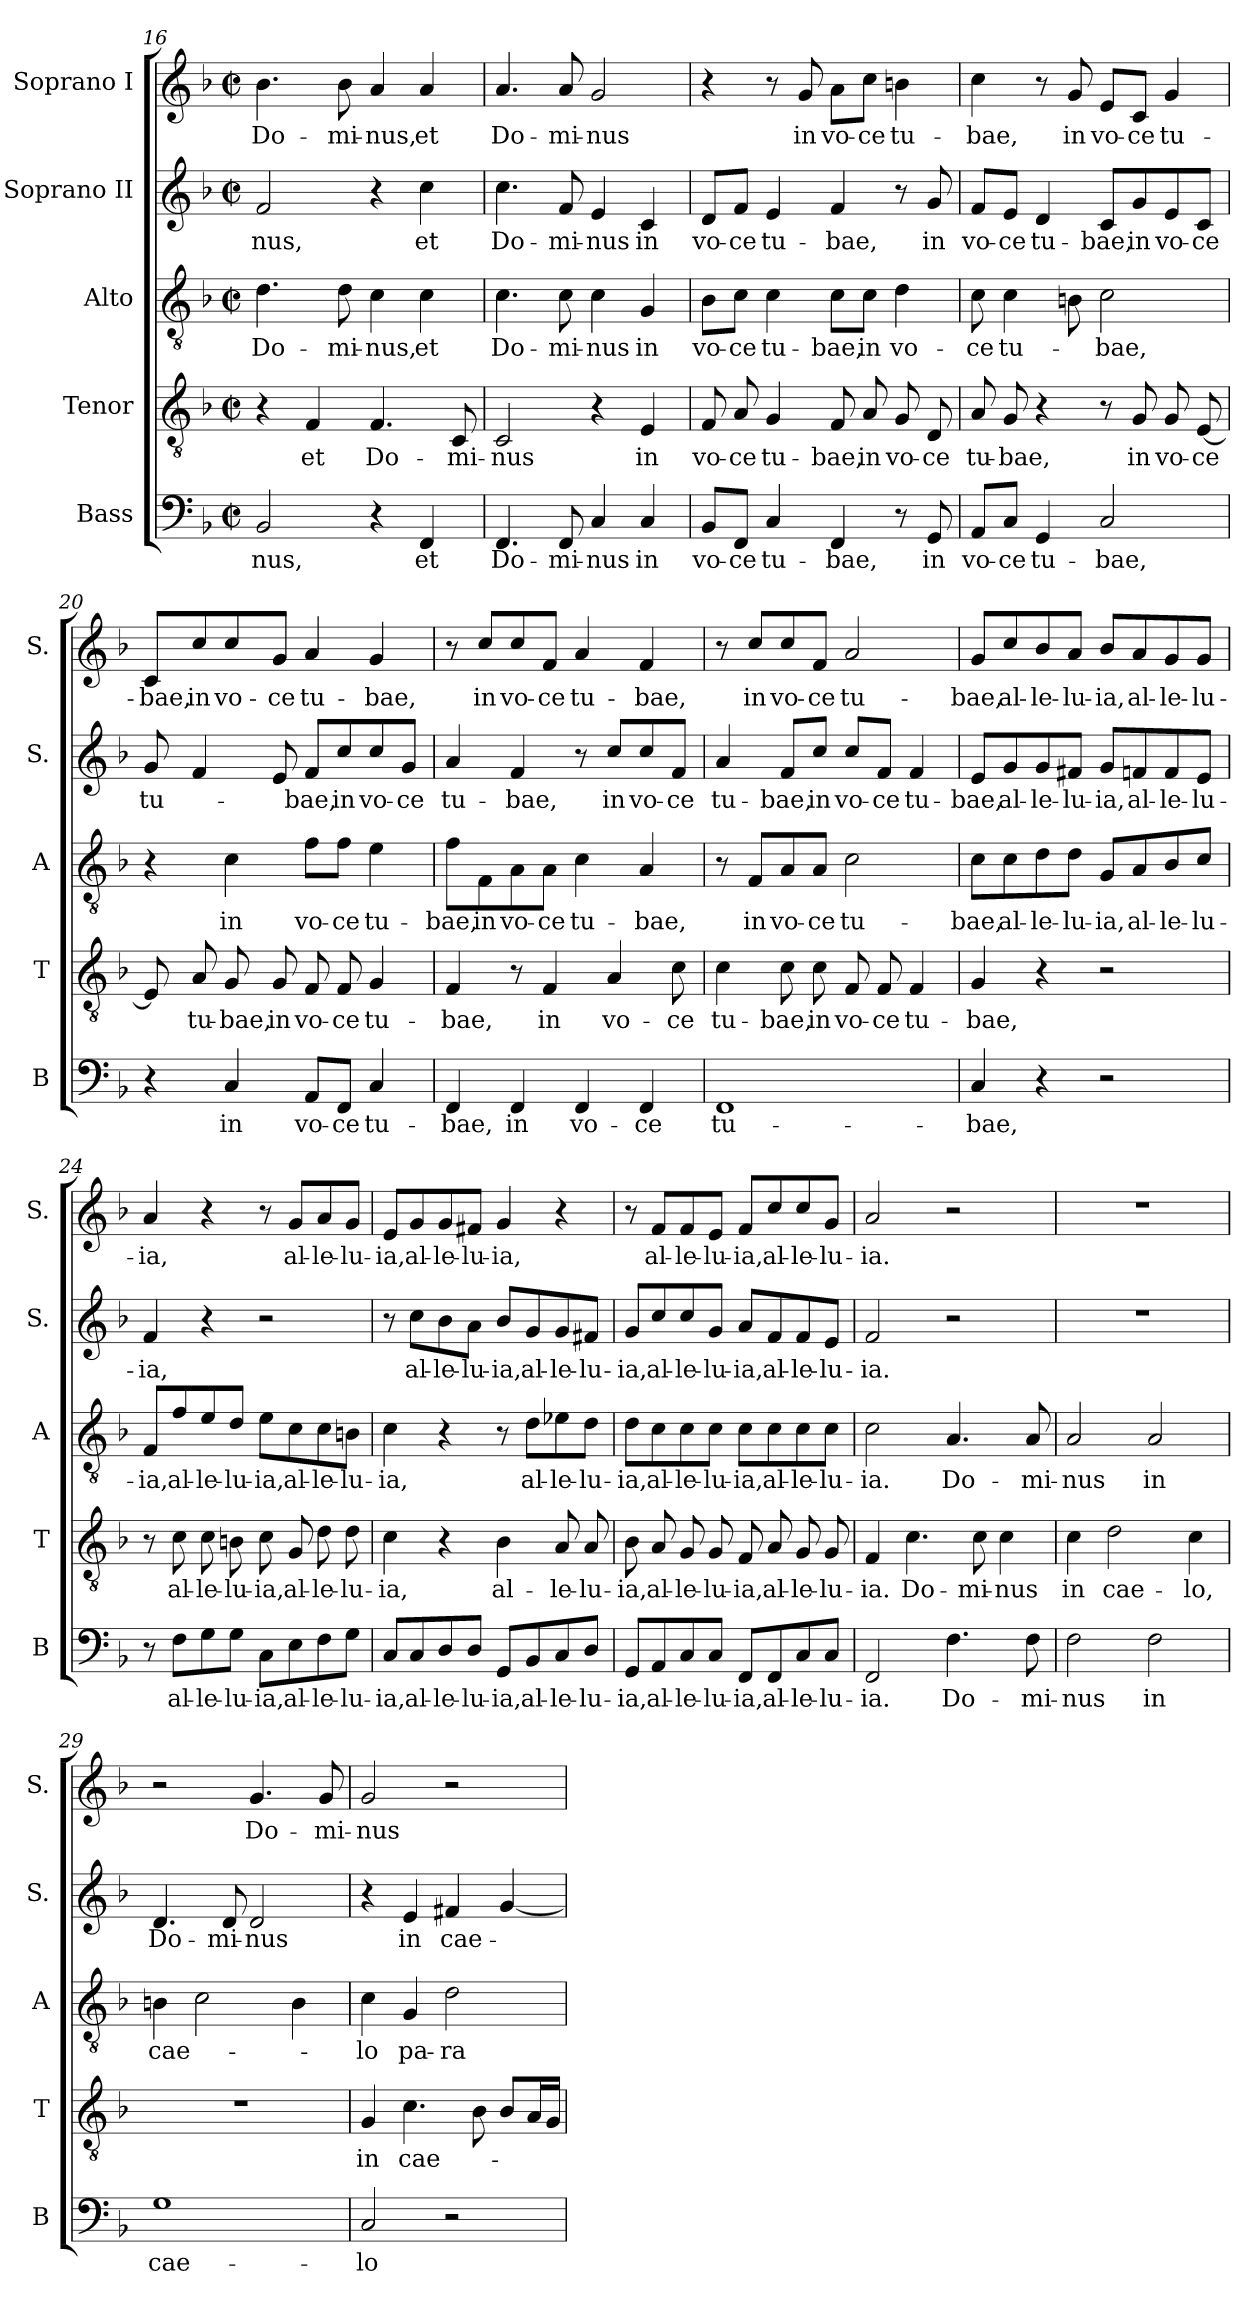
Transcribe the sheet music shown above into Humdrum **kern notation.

**kern	**text	**kern	**text	**kern	**text	**kern	**text	**kern	**text
*part5	*part5	*part4	*part4	*part3	*part3	*part2	*part2	*part1	*part1
*staff5	*staff5	*staff4	*staff4	*staff3	*staff3	*staff2	*staff2	*staff1	*staff1
*I"Bass	*	*I"Tenor	*	*I"Alto	*	*I"Soprano II	*	*I"Soprano I	*
*I'B	*	*I'T	*	*I'A	*	*I'S.	*	*I'S.	*
*clefF4	*	*clefGv2	*	*clefGv2	*	*clefG2	*	*clefG2	*
*ITrd7c12	*	*ITrd7c12	*	*	*	*	*	*	*
*k[b-]	*	*k[b-]	*	*k[b-]	*	*k[b-]	*	*k[b-]	*
*F:	*	*F:	*	*F:	*	*F:	*	*F:	*
*M2/2	*	*M2/2	*	*M2/2	*	*M2/2	*	*M2/2	*
*met(c|)	*	*met(c|)	*	*met(c|)	*	*met(c|)	*	*met(c|)	*
=16	=16	=16	=16	=16	=16	=16	=16	=16	=16
!	!LO:LY:b	!	!	!	!LO:LY:b	!	!LO:LY:b	!	!LO:LY:b
2BBB-/	-nus,	4r	.	4.d\	Do-	2f/	-nus,	4.b-\	Do-
!	!	!	!LO:LY:b	!	!	!	!	!	!
.	.	4FF/	et	.	.	.	.	.	.
!	!	!	!	!	!LO:LY:b	!	!	!	!LO:LY:b
.	.	.	.	8d\	-mi-	.	.	8b-\	-mi-
!	!	!	!LO:LY:b	!	!LO:LY:b	!	!	!	!LO:LY:b
4r	.	4.FF/	Do-	4c\	-nus,	4r	.	4a/	-nus,
!	!LO:LY:b	!	!	!	!LO:LY:b	!	!LO:LY:b	!	!LO:LY:b
4FFF/	et	.	.	4c\	et	4cc\	et	4a/	et
!	!	!	!LO:LY:b	!	!	!	!	!	!
.	.	8CC/	-mi-	.	.	.	.	.	.
!!LO:PB:g=z
=17	=17	=17	=17	=17	=17	=17	=17	=17	=17
!	!LO:LY:b	!	!LO:LY:b	!	!LO:LY:b	!	!LO:LY:b	!	!LO:LY:b
4.FFF/	Do-	2CC/	-nus	4.c\	Do-	4.cc\	Do-	4.a/	Do-
!	!LO:LY:b	!	!	!	!LO:LY:b	!	!LO:LY:b	!	!LO:LY:b
8FFF/	-mi-	.	.	8c\	-mi-	8f/	-mi-	8a/	-mi-
!	!LO:LY:b	!	!	!	!LO:LY:b	!	!LO:LY:b	!	!LO:LY:b
4CC/	-nus	4r	.	4c\	-nus	4e/	-nus	2g/	-nus
!	!LO:LY:b	!	!LO:LY:b	!	!LO:LY:b	!	!LO:LY:b	!	!
4CC/	in	4EE/	in	4G/	in	4c/	in	.	.
=18	=18	=18	=18	=18	=18	=18	=18	=18	=18
!	!LO:LY:b	!	!LO:LY:b	!	!LO:LY:b	!	!LO:LY:b	!	!
8BBB-/L	vo-	8FF/	vo-	8B-\L	vo-	8d/L	vo-	4r	.
!	!LO:LY:b	!	!LO:LY:b	!	!LO:LY:b	!	!LO:LY:b	!	!
8FFF/J	-ce	8AA/	-ce	8c\J	-ce	8f/J	-ce	.	.
!	!LO:LY:b	!	!LO:LY:b	!	!LO:LY:b	!	!LO:LY:b	!	!
4CC/	tu-	4GG/	tu-	4c\	tu-	4e/	tu-	8r	.
!	!	!	!	!	!	!	!	!	!LO:LY:b
.	.	.	.	.	.	.	.	8g/	in
!	!LO:LY:b	!	!LO:LY:b	!	!LO:LY:b	!	!LO:LY:b	!	!LO:LY:b
4FFF/	-bae,	8FF/	-bae,	8c\L	-bae,	4f/	-bae,	8a\L	vo-
!	!	!	!LO:LY:b	!	!LO:LY:b	!	!	!	!LO:LY:b
.	.	8AA/	in	8c\J	in	.	.	8cc\J	-ce
!	!	!	!LO:LY:b	!	!LO:LY:b	!	!	!	!LO:LY:b
8r	.	8GG/	vo-	4d\	vo-	8r	.	4bn\	tu-
!	!LO:LY:b	!	!LO:LY:b	!	!	!	!LO:LY:b	!	!
8GGG/	in	8DD/	-ce	.	.	8g/	in	.	.
=19	=19	=19	=19	=19	=19	=19	=19	=19	=19
!	!LO:LY:b	!	!LO:LY:b	!	!LO:LY:b	!	!LO:LY:b	!	!LO:LY:b
8AAA/L	vo-	8AA/	tu-	8c\	-ce	8f/L	vo-	4cc\	-bae,
!	!LO:LY:b	!	!LO:LY:b	!	!LO:LY:b	!	!LO:LY:b	!	!
8CC/J	-ce	8GG/	-bae,	4c\	tu-	8e/J	-ce	.	.
!	!LO:LY:b	!	!	!	!	!	!LO:LY:b	!	!
4GGG/	tu-	4r	.	.	.	4d/	tu-	8r	.
!	!	!	!	!	!	!	!	!	!LO:LY:b
.	.	.	.	8Bn\	.	.	.	8g/	in
!	!LO:LY:b	!	!	!	!LO:LY:b	!	!LO:LY:b	!	!LO:LY:b
2CC/	-bae,	8r	.	2c\	-bae,	8c/L	-bae,	8e/L	vo-
!	!	!	!LO:LY:b	!	!	!	!LO:LY:b	!	!LO:LY:b
.	.	8GG/	in	.	.	8g/	in	8c/J	-ce
!	!	!	!LO:LY:b	!	!	!	!LO:LY:b	!	!LO:LY:b
.	.	8GG/	vo-	.	.	8e/	vo-	4g/	tu-
!	!	!	!LO:LY:b	!	!	!	!LO:LY:b	!	!
.	.	[<8EE/	-ce	.	.	8c/J	-ce	.	.
!!LO:LB:g=z
=20	=20	=20	=20	=20	=20	=20	=20	=20	=20
!	!	!	!	!	!	!	!LO:LY:b	!	!LO:LY:b
4r	.	8EE/]	.	4r	.	8g/	tu-	8c/L	-bae,
!	!	!	!LO:LY:b	!	!	!	!	!	!LO:LY:b
.	.	8AA/	tu-	.	.	4f/	.	8cc/	in
!	!LO:LY:b	!	!LO:LY:b	!	!LO:LY:b	!	!	!	!LO:LY:b
4CC/	in	8GG/	-bae,	4c\	in	.	.	8cc/	vo-
!	!	!	!LO:LY:b	!	!	!	!	!	!LO:LY:b
.	.	8GG/	in	.	.	8e/	.	8g/J	-ce
!	!LO:LY:b	!	!LO:LY:b	!	!LO:LY:b	!	!LO:LY:b	!	!LO:LY:b
8AAA/L	vo-	8FF/	vo-	8f\L	vo-	8f/L	-bae,	4a/	tu-
!	!LO:LY:b	!	!LO:LY:b	!	!LO:LY:b	!	!LO:LY:b	!	!
8FFF/J	-ce	8FF/	-ce	8f\J	-ce	8cc/	in	.	.
!	!LO:LY:b	!	!LO:LY:b	!	!LO:LY:b	!	!LO:LY:b	!	!LO:LY:b
4CC/	tu-	4GG/	tu-	4e\	tu-	8cc/	vo-	4g/	-bae,
!	!	!	!	!	!	!	!LO:LY:b	!	!
.	.	.	.	.	.	8g/J	-ce	.	.
=21	=21	=21	=21	=21	=21	=21	=21	=21	=21
!	!LO:LY:b	!	!LO:LY:b	!	!LO:LY:b	!	!LO:LY:b	!	!
4FFF/	-bae,	4FF/	-bae,	8f\L	-bae,	4a/	tu-	8r	.
!	!	!	!	!	!LO:LY:b	!	!	!	!LO:LY:b
.	.	.	.	8F\	in	.	.	8cc/L	in
!	!LO:LY:b	!	!	!	!LO:LY:b	!	!LO:LY:b	!	!LO:LY:b
4FFF/	in	8r	.	8A\	vo-	4f/	-bae,	8cc/	vo-
!	!	!	!LO:LY:b	!	!LO:LY:b	!	!	!	!LO:LY:b
.	.	4FF/	in	8A\J	-ce	.	.	8f/J	-ce
!	!LO:LY:b	!	!	!	!LO:LY:b	!	!	!	!LO:LY:b
4FFF/	vo-	.	.	4c\	tu-	8r	.	4a/	tu-
!	!	!	!LO:LY:b	!	!	!	!LO:LY:b	!	!
.	.	4AA/	vo-	.	.	8cc/L	in	.	.
!	!LO:LY:b	!	!	!	!LO:LY:b	!	!LO:LY:b	!	!LO:LY:b
4FFF/	-ce	.	.	4A/	-bae,	8cc/	vo-	4f/	-bae,
!	!	!	!LO:LY:b	!	!	!	!LO:LY:b	!	!
.	.	8C\	-ce	.	.	8f/J	-ce	.	.
=22	=22	=22	=22	=22	=22	=22	=22	=22	=22
!	!LO:LY:b	!	!LO:LY:b	!	!	!	!LO:LY:b	!	!
1FFF	tu-	4C\	tu-	8r	.	4a/	tu-	8r	.
!	!	!	!	!	!LO:LY:b	!	!	!	!LO:LY:b
.	.	.	.	8F/L	in	.	.	8cc/L	in
!	!	!	!LO:LY:b	!	!LO:LY:b	!	!LO:LY:b	!	!LO:LY:b
.	.	8C\	-bae,	8A/	vo-	8f/L	-bae,	8cc/	vo-
!	!	!	!LO:LY:b	!	!LO:LY:b	!	!LO:LY:b	!	!LO:LY:b
.	.	8C\	in	8A/J	-ce	8cc/J	in	8f/J	-ce
!	!	!	!LO:LY:b	!	!LO:LY:b	!	!LO:LY:b	!	!LO:LY:b
.	.	8FF/	vo-	2c\	tu-	8cc/L	vo-	2a/	tu-
!	!	!	!LO:LY:b	!	!	!	!LO:LY:b	!	!
.	.	8FF/	-ce	.	.	8f/J	-ce	.	.
!	!	!	!LO:LY:b	!	!	!	!LO:LY:b	!	!
.	.	4FF/	tu-	.	.	4f/	tu-	.	.
!!LO:PB:g=z
=23	=23	=23	=23	=23	=23	=23	=23	=23	=23
!	!LO:LY:b	!	!LO:LY:b	!	!LO:LY:b	!	!LO:LY:b	!	!LO:LY:b
4CC/	-bae,	4GG/	-bae,	8c\L	-bae,	8e/L	-bae,	8g/L	-bae,
!	!	!	!	!	!LO:LY:b	!	!LO:LY:b	!	!LO:LY:b
.	.	.	.	8c\	al-	8g/	al-	8cc/	al-
!	!	!	!	!	!LO:LY:b	!	!LO:LY:b	!	!LO:LY:b
4r	.	4r	.	8d\	-le-	8g/	-le-	8b-/	-le-
!	!	!	!	!	!LO:LY:b	!	!LO:LY:b	!	!LO:LY:b
.	.	.	.	8d\J	-lu-	8f#X/J	-lu-	8a/J	-lu-
!	!	!	!	!	!LO:LY:b	!	!LO:LY:b	!	!LO:LY:b
2r	.	2r	.	8G/L	-ia,	8g/L	-ia,	8b-/L	-ia,
!	!	!	!	!	!LO:LY:b	!	!LO:LY:b	!	!LO:LY:b
.	.	.	.	8A/	al-	8fn/	al-	8a/	al-
!	!	!	!	!	!LO:LY:b	!	!LO:LY:b	!	!LO:LY:b
.	.	.	.	8B-/	-le-	8f/	-le-	8g/	-le-
!	!	!	!	!	!LO:LY:b	!	!LO:LY:b	!	!LO:LY:b
.	.	.	.	8c/J	-lu-	8e/J	-lu-	8g/J	-lu-
=24	=24	=24	=24	=24	=24	=24	=24	=24	=24
!	!	!	!	!	!LO:LY:b	!	!LO:LY:b	!	!LO:LY:b
8r	.	8r	.	8F/L	-ia,	4f/	-ia,	4a/	-ia,
!	!LO:LY:b	!	!LO:LY:b	!	!LO:LY:b	!	!	!	!
8FF\L	al-	8C\	al-	8f/	al-	.	.	.	.
!	!LO:LY:b	!	!LO:LY:b	!	!LO:LY:b	!	!	!	!
8GG\	-le-	8C\	-le-	8e/	-le-	4r	.	4r	.
!	!LO:LY:b	!	!LO:LY:b	!	!LO:LY:b	!	!	!	!
8GG\J	-lu-	8BBn\	-lu-	8d/J	-lu-	.	.	.	.
!	!LO:LY:b	!	!LO:LY:b	!	!LO:LY:b	!	!	!	!
8CC\L	-ia,	8C\	-ia,	8e\L	-ia,	2r	.	8r	.
!	!LO:LY:b	!	!LO:LY:b	!	!LO:LY:b	!	!	!	!LO:LY:b
8EE\	al-	8GG/	al-	8c\	al-	.	.	8g/L	al-
!	!LO:LY:b	!	!LO:LY:b	!	!LO:LY:b	!	!	!	!LO:LY:b
8FF\	-le-	8D\	-le-	8c\	-le-	.	.	8a/	-le-
!	!LO:LY:b	!	!LO:LY:b	!	!LO:LY:b	!	!	!	!LO:LY:b
8GG\J	-lu-	8D\	-lu-	8Bn\J	-lu-	.	.	8g/J	-lu-
=25	=25	=25	=25	=25	=25	=25	=25	=25	=25
!	!LO:LY:b	!	!LO:LY:b	!	!LO:LY:b	!	!	!	!LO:LY:b
8CC/L	-ia,	4C\	-ia,	4c\	-ia,	8r	.	8e/L	-ia,
!	!LO:LY:b	!	!	!	!	!	!LO:LY:b	!	!LO:LY:b
8CC/	al-	.	.	.	.	8cc\L	al-	8g/	al-
!	!LO:LY:b	!	!	!	!	!	!LO:LY:b	!	!LO:LY:b
8DD/	-le-	4r	.	4r	.	8b-\	-le-	8g/	-le-
!	!LO:LY:b	!	!	!	!	!	!LO:LY:b	!	!LO:LY:b
8DD/J	-lu-	.	.	.	.	8a\J	-lu-	8f#X/J	-lu-
!	!LO:LY:b	!	!LO:LY:b	!	!	!	!LO:LY:b	!	!LO:LY:b
8GGG/L	-ia,	4BB-\	al-	8r	.	8b-/L	-ia,	4g/	-ia,
!	!LO:LY:b	!	!	!	!LO:LY:b	!	!LO:LY:b	!	!
8BBB-/	al-	.	.	8d\L	al-	8g/	al-	.	.
!	!LO:LY:b	!	!LO:LY:b	!	!LO:LY:b	!	!LO:LY:b	!	!
8CC/	-le-	8AA/	-le-	8e-X\	-le-	8g/	-le-	4r	.
!	!LO:LY:b	!	!LO:LY:b	!	!LO:LY:b	!	!LO:LY:b	!	!
8DD/J	-lu-	8AA/	-lu-	8d\J	-lu-	8f#X/J	-lu-	.	.
!!LO:LB:g=z
=26	=26	=26	=26	=26	=26	=26	=26	=26	=26
!	!LO:LY:b	!	!LO:LY:b	!	!LO:LY:b	!	!LO:LY:b	!	!
8GGG/L	-ia,	8BB-\	-ia,	8d\L	-ia,	8g/L	-ia,	8r	.
!	!LO:LY:b	!	!LO:LY:b	!	!LO:LY:b	!	!LO:LY:b	!	!LO:LY:b
8AAA/	al-	8AA/	al-	8c\	al-	8cc/	al-	8f/L	al-
!	!LO:LY:b	!	!LO:LY:b	!	!LO:LY:b	!	!LO:LY:b	!	!LO:LY:b
8CC/	-le-	8GG/	-le-	8c\	-le-	8cc/	-le-	8f/	-le-
!	!LO:LY:b	!	!LO:LY:b	!	!LO:LY:b	!	!LO:LY:b	!	!LO:LY:b
8CC/J	-lu-	8GG/	-lu-	8c\J	-lu-	8g/J	-lu-	8e/J	-lu-
!	!LO:LY:b	!	!LO:LY:b	!	!LO:LY:b	!	!LO:LY:b	!	!LO:LY:b
8FFF/L	-ia,	8FF/	-ia,	8c\L	-ia,	8a/L	-ia,	8f/L	-ia,
!	!LO:LY:b	!	!LO:LY:b	!	!LO:LY:b	!	!LO:LY:b	!	!LO:LY:b
8FFF/	al-	8AA/	al-	8c\	al-	8f/	al-	8cc/	al-
!	!LO:LY:b	!	!LO:LY:b	!	!LO:LY:b	!	!LO:LY:b	!	!LO:LY:b
8CC/	-le-	8GG/	-le-	8c\	-le-	8f/	-le-	8cc/	-le-
!	!LO:LY:b	!	!LO:LY:b	!	!LO:LY:b	!	!LO:LY:b	!	!LO:LY:b
8CC/J	-lu-	8GG/	-lu-	8c\J	-lu-	8e/J	-lu-	8g/J	-lu-
=27	=27	=27	=27	=27	=27	=27	=27	=27	=27
!	!LO:LY:b	!	!LO:LY:b	!	!LO:LY:b	!	!LO:LY:b	!	!LO:LY:b
2FFF/	-ia.	4FF/	-ia.	2c\	-ia.	2f/	-ia.	2a/	-ia.
!	!	!	!LO:LY:b	!	!	!	!	!	!
.	.	4.C\	Do-	.	.	.	.	.	.
!	!LO:LY:b	!	!	!	!LO:LY:b	!	!	!	!
4.FF\	Do-	.	.	4.A/	Do-	2r	.	2r	.
!	!	!	!LO:LY:b	!	!	!	!	!	!
.	.	8C\	-mi-	.	.	.	.	.	.
!	!	!	!LO:LY:b	!	!	!	!	!	!
.	.	4C\	-nus	.	.	.	.	.	.
!	!LO:LY:b	!	!	!	!LO:LY:b	!	!	!	!
8FF\	-mi-	.	.	8A/	-mi-	.	.	.	.
=28	=28	=28	=28	=28	=28	=28	=28	=28	=28
!	!LO:LY:b	!	!LO:LY:b	!	!LO:LY:b	!	!	!	!
2FF\	-nus	4C\	in	2A/	-nus	1r	.	1r	.
!	!	!	!LO:LY:b	!	!	!	!	!	!
.	.	2D\	cae-	.	.	.	.	.	.
!	!LO:LY:b	!	!	!	!LO:LY:b	!	!	!	!
2FF\	in	.	.	2A/	in	.	.	.	.
!	!	!	!LO:LY:b	!	!	!	!	!	!
.	.	4C\	-lo,	.	.	.	.	.	.
!!LO:PB:g=z
=29	=29	=29	=29	=29	=29	=29	=29	=29	=29
!	!LO:LY:b	!	!	!	!LO:LY:b	!	!LO:LY:b	!	!
1GG	cae-	1r	.	4Bn\	cae-	4.d/	Do-	2r	.
.	.	.	.	2c\	.	.	.	.	.
!	!	!	!	!	!	!	!LO:LY:b	!	!
.	.	.	.	.	.	8d/	-mi-	.	.
!	!	!	!	!	!	!	!LO:LY:b	!	!LO:LY:b
.	.	.	.	.	.	2d/	-nus	4.g/	Do-
.	.	.	.	4B\	.	.	.	.	.
!	!	!	!	!	!	!	!	!	!LO:LY:b
.	.	.	.	.	.	.	.	8g/	-mi-
=30	=30	=30	=30	=30	=30	=30	=30	=30	=30
!	!LO:LY:b	!	!LO:LY:b	!	!LO:LY:b	!	!	!	!LO:LY:b
2CC/	-lo	4GG/	in	4c\	-lo	4r	.	2g/	-nus
!	!	!	!LO:LY:b	!	!LO:LY:b	!	!LO:LY:b	!	!
.	.	4.C\	cae-	4G/	pa-	4e/	in	.	.
!	!	!	!	!	!LO:LY:b	!	!LO:LY:b	!	!
2r	.	.	.	2d\	-ra-	4f#X/	cae-	2r	.
.	.	8BB-\	.	.	.	.	.	.	.
.	.	8BB-/L	.	.	.	[<4g/	.	.	.
.	.	16AA/L	.	.	.	.	.	.	.
.	.	16GG/JJ	.	.	.	.	.	.	.
=	=	=	=	=	=	=	=	=	=
*-	*-	*-	*-	*-	*-	*-	*-	*-	*-
